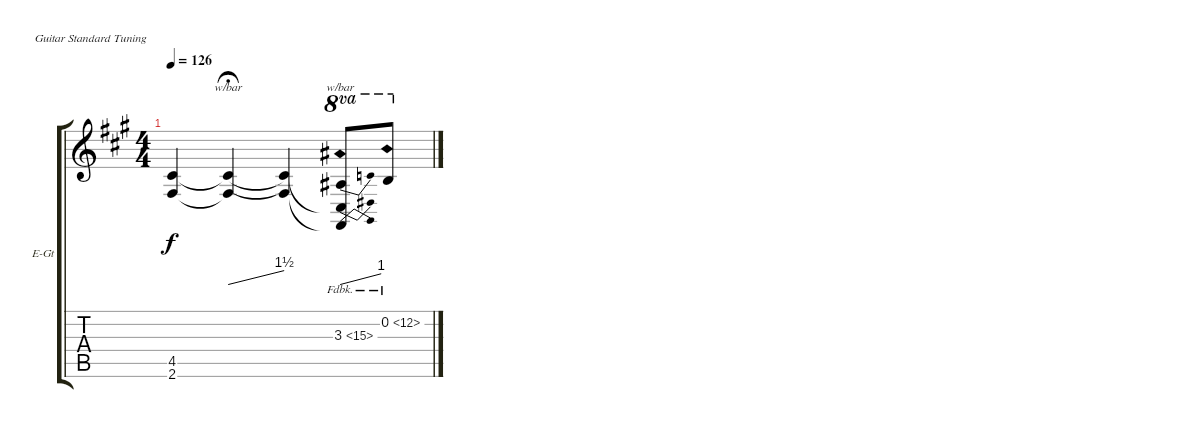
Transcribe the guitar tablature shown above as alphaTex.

\defaultSystemsLayout 4
\bracketExtendMode groupsimilarinstruments
\firstSystemTrackNameOrientation horizontal
\otherSystemsTrackNameOrientation horizontal
\track ("Electric Guitar" "E-Gt") {instrument distortionguitar}
\staff {score tabs}
\tuning (E4 B3 G3 D3 A2 E2)
\ts (4 4)
\tempo 126
\clef g2
\scale
1.07062
\ks a
(2.6 4.5).4{dy f} (2.6{t} 4.5{t}).4{tbe (dive default 0 0 59.4 6) fermata (medium 0.6)} (2.6{t} 4.5{t}).4 (2.6{t} 4.5{t} 3.3{fh 12}).8{tbe (dive default 0 0 60 4) ot 8va} 0.2{fh 12}.8{ot 8va} |
\scale
0.929382
